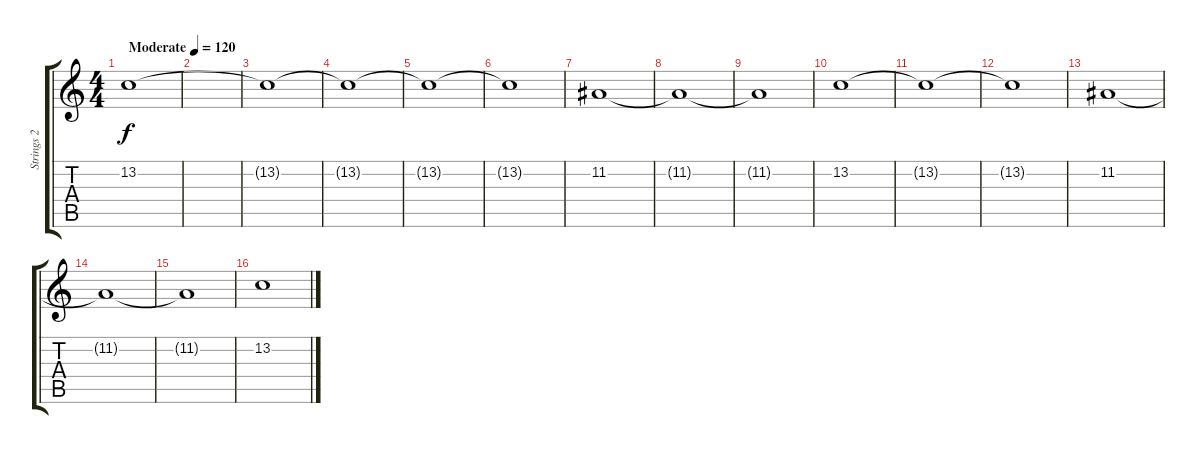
\track ("Strings 2" "Strings 2") {instrument stringensemble1}
\staff {score tabs}
\tuning (E4 B3 G3 D3 A2 E2) {hide}
\ts (4 4)
\tempo (120 "Moderate")
\clef g2
\ks c
13.2.1{dy f volume 5 instrument stringensemble1} |
|
13.2{t}.1 |
13.2{t}.1 |
13.2{t}.1 |
13.2{t}.1 |
11.2.1{volume 5} |
11.2{t}.1 |
11.2{t}.1 |
13.2.1{volume 5} |
13.2{t}.1 |
13.2{t}.1 |
11.2.1{volume 5} |
11.2{t}.1 |
11.2{t}.1 |
13.2.1{volume 5}
